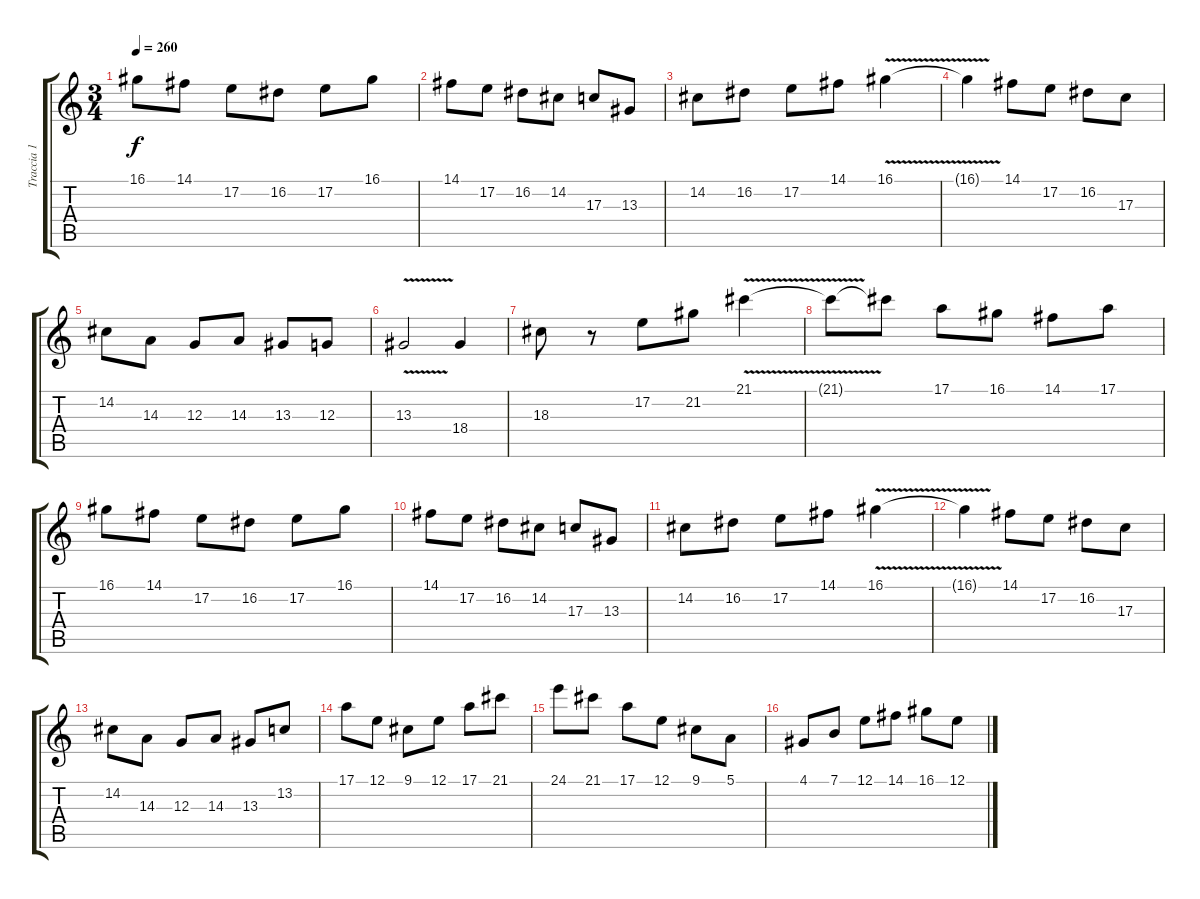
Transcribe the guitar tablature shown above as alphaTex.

\track ("Traccia 1" "Traccia 1") {instrument flute}
\staff {score tabs}
\tuning (E4 B3 G3 D3 A2 E2) {hide}
\ts (3 4)
\tempo 260
\clef g2
\ks c
16.1.8{dy f} 14.1.8 17.2.8 16.2.8 17.2.8 16.1.8 |
14.1.8 17.2.8 16.2.8 14.2.8 17.3.8 13.3.8 |
14.2.8 16.2.8 17.2.8 14.1.8 16.1{v}.4 |
16.1{t}.4 14.1.8 17.2.8 16.2.8 17.3.8 |
14.2.8 14.3.8 12.3.8 14.3.8 13.3.8 12.3.8 |
13.3{v}.2 18.4.4 |
18.3.8 r.8 17.2.8 21.2.8 21.1{v}.4 |
21.1{t}.8 21.1{t}.8 17.1.8 16.1.8 14.1.8 17.1.8 |
16.1.8 14.1.8 17.2.8 16.2.8 17.2.8 16.1.8 |
14.1.8 17.2.8 16.2.8 14.2.8 17.3.8 13.3.8 |
14.2.8 16.2.8 17.2.8 14.1.8 16.1{v}.4 |
16.1{t}.4 14.1.8 17.2.8 16.2.8 17.3.8 |
14.2.8 14.3.8 12.3.8 14.3.8 13.3.8 13.2.8 |
17.1.8{instrument flute} 12.1.8 9.1.8 12.1.8 17.1.8 21.1.8 |
24.1.8 21.1.8 17.1.8 12.1.8 9.1.8 5.1.8 |
4.1.8 7.1.8 12.1.8 14.1.8 16.1.8 12.1.8
